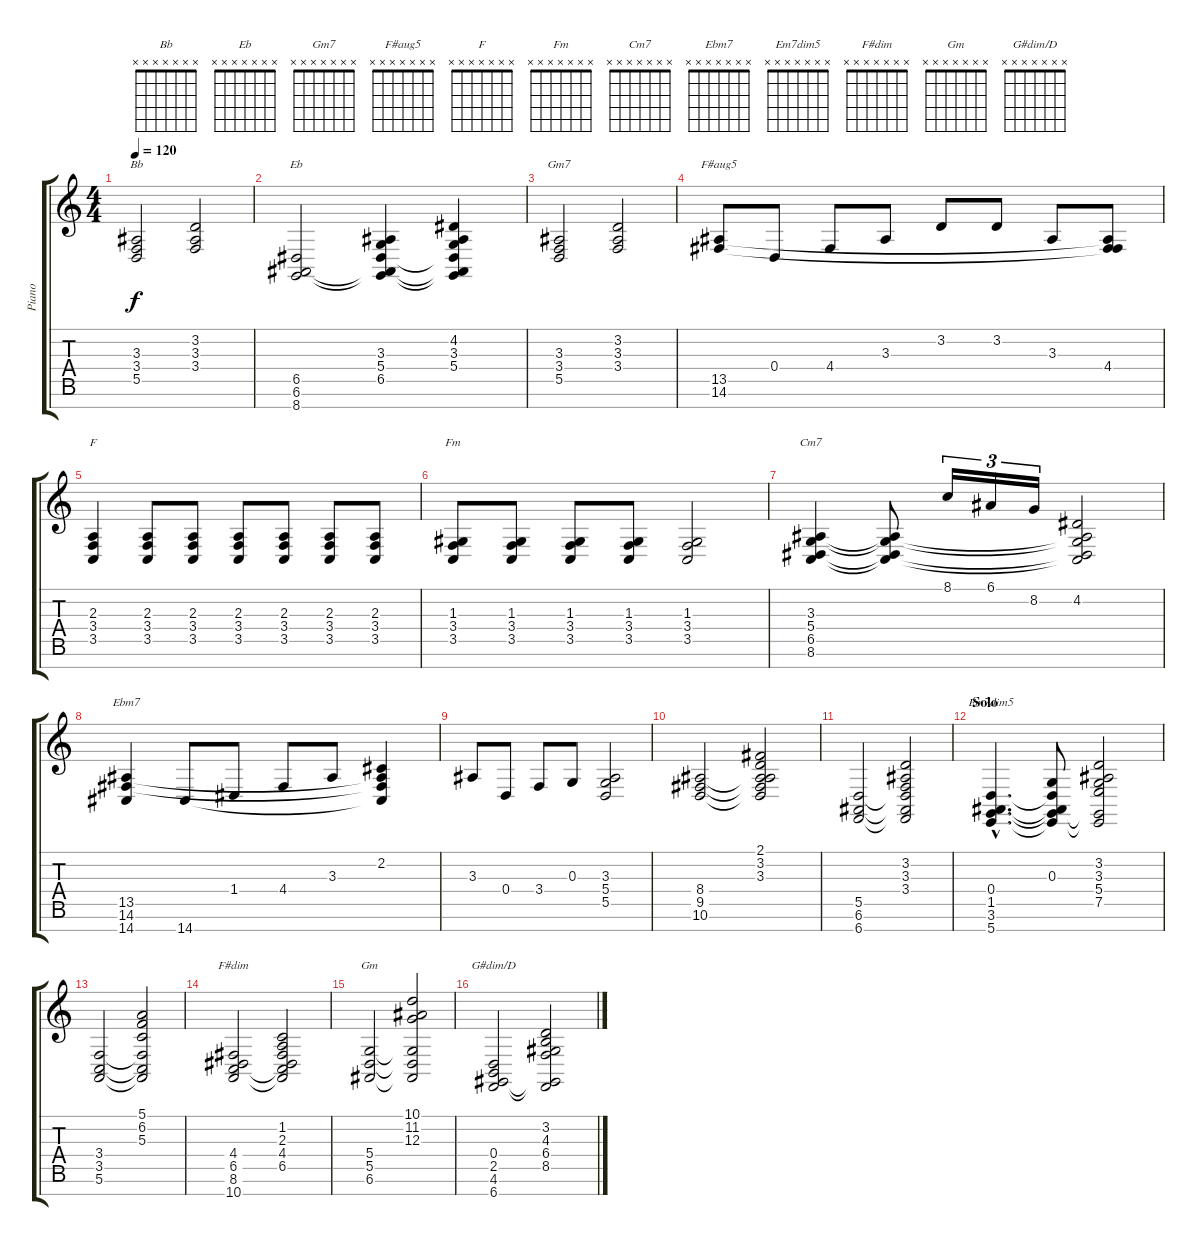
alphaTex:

\track ("Piano" "Piano") {instrument acousticgrandpiano}
\staff {score tabs}
\tuning (E4 B3 G3 D3 A2 E2 B1) {hide}
\chord ("Bb" x x x x x x x) {firstfret 0}
\chord ("Eb" x x x x x x x) {firstfret 0}
\chord ("Gm7" x x x x x x x) {firstfret 0}
\chord ("F#aug5" x x x x x x x) {firstfret 0}
\chord ("F" x x x x x x x) {firstfret 0}
\chord ("Fm" x x x x x x x) {firstfret 0}
\chord ("Cm7" x x x x x x x) {firstfret 0}
\chord ("Ebm7" x x x x x x x) {firstfret 0}
\chord ("Em7dim5" x x x x x x x) {firstfret 0}
\chord ("F#dim" x x x x x x x) {firstfret 0}
\chord ("Gm" x x x x x x x) {firstfret 0}
\chord ("G#dim/D" x x x x x x x) {firstfret 0}
\ts (4 4)
\tempo 120
\clef g2
\ks c
(3.3 3.4 5.5).2{ch "Bb" dy f} (3.2 3.3 3.4).2 |
(6.5 6.6 8.7).2{ch "Eb"} (3.3 5.4 6.5 6.6{t} 8.7{t}).4 (4.2 3.3 5.4 6.5{t} 6.6{t} 8.7{t}).4 |
(3.3 3.4 5.5).2{ch "Gm7"} (3.2 3.3 3.4).2 |
(13.5 14.6).8{ch "F#aug5"} 0.4.8 4.4.8 3.3.8 3.2.8 3.2.8 3.3.8 (4.4 13.5{t} 14.6{t}).8 |
(2.3 3.4 3.5).4{ch "F"} (2.3 3.4 3.5).8 (2.3 3.4 3.5).8 (2.3 3.4 3.5).8 (2.3 3.4 3.5).8 (2.3 3.4 3.5).8 (2.3 3.4 3.5).8 |
(1.3 3.4 3.5).8{ch "Fm"} (1.3 3.4 3.5).8 (1.3 3.4 3.5).8 (1.3 3.4 3.5).8 (1.3 3.4 3.5).2 |
(3.3 5.4 6.5 8.6).4{ch "Cm7"} (3.3{t} 5.4{t} 6.5{t} 8.6{t}).8 8.1.16{tu (3 2)} 6.1.16{tu (3 2)} 8.2.16{tu (3 2)} (4.2 3.3{t} 5.4{t} 6.5{t} 8.6{t}).2 |
(13.5 14.6 14.7).4{ch "Ebm7"} 14.7.8 1.4.8 4.4.8 3.3.8 (2.2 13.5{t} 14.6{t} 14.7{t}).4 |
3.3.8 0.4.8 3.4.8 0.3.8 (3.3 5.4 5.5).2 |
(8.4 9.5 10.6).2 (2.1 3.2 3.3 8.4{t} 9.5{t} 10.6{t}).2 |
(5.5 6.6 6.7).2 (3.2 3.3 3.4 5.5{t} 6.6{t} 6.7{t}).2 |
\section ("" "Solo")
(0.4{hac} 1.5{hac} 3.6{hac} 5.7{hac}).4{d ch "Em7dim5"} (0.3 0.4{t} 1.5{t} 3.6{t} 5.7{t}).8 (3.2 3.3 5.4 7.5 3.6{t} 5.7{t}).2 |
(3.4 3.5 5.6).2 (5.1 6.2 5.3 3.4{t} 3.5{t} 5.6{t}).2 |
(4.4 6.5 8.6 10.7).2{ch "F#dim"} (1.2 2.3 4.4 6.5 8.6{t} 10.7{t}).2 |
(5.4 5.5 6.6).2{ch "Gm"} (10.1 11.2 12.3 5.4{t} 5.5{t} 6.6{t}).2 |
(0.4 2.5 4.6 6.7).2{ch "G#dim/D"} (3.2 4.3 6.4 8.5 4.6{t} 6.7{t}).2
